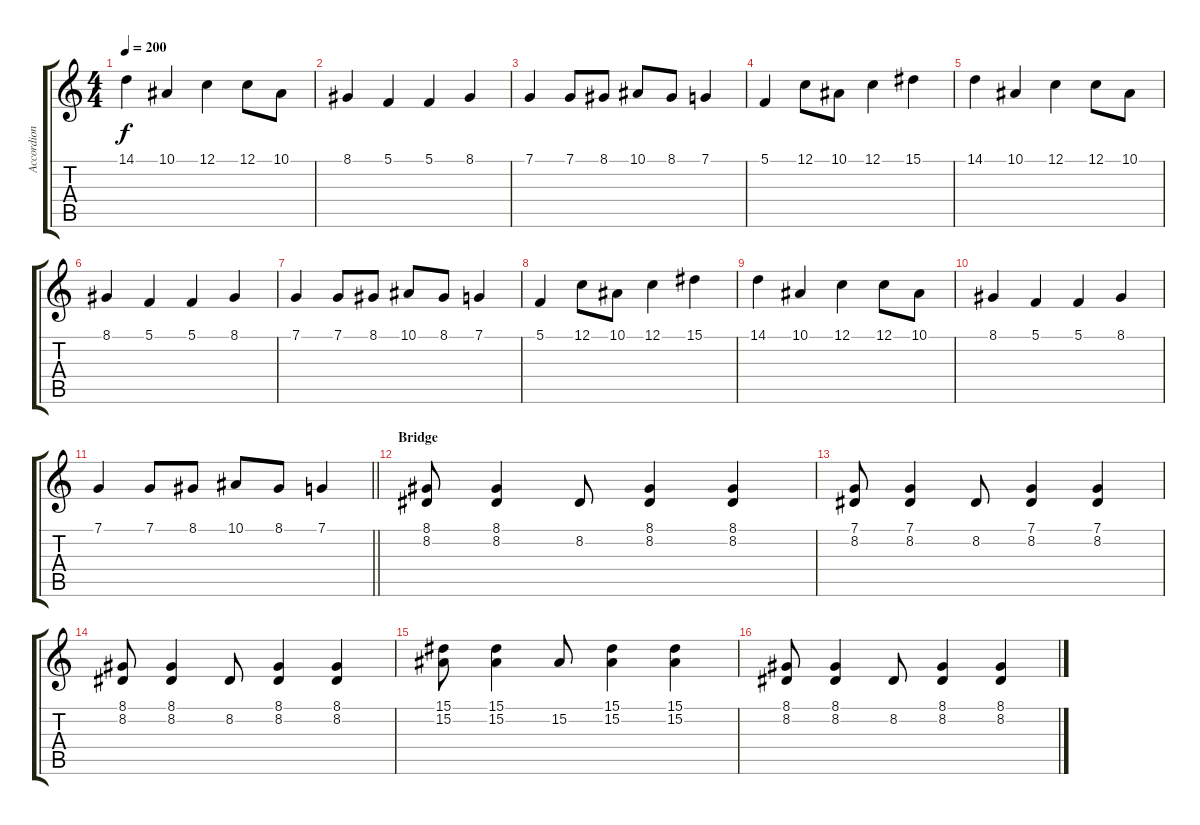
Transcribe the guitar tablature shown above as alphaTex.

\track ("Accordion" "Accordion") {instrument accordion}
\staff {score tabs}
\tuning (C4 G3 Eb3 Bb2 F2 C2) {hide}
\ts (4 4)
\tempo 200
\clef g2
\ks c
14.1.4{dy f} 10.1.4 12.1.4 12.1.8 10.1.8 |
8.1.4 5.1.4 5.1.4 8.1.4 |
7.1.4 7.1.8 8.1.8 10.1.8 8.1.8 7.1.4 |
5.1.4 12.1.8 10.1.8 12.1.4 15.1.4 |
14.1.4 10.1.4 12.1.4 12.1.8 10.1.8 |
8.1.4 5.1.4 5.1.4 8.1.4 |
7.1.4 7.1.8 8.1.8 10.1.8 8.1.8 7.1.4 |
5.1.4 12.1.8 10.1.8 12.1.4 15.1.4 |
14.1.4 10.1.4 12.1.4 12.1.8 10.1.8 |
8.1.4 5.1.4 5.1.4 8.1.4 |
\barLineRight lightlight
7.1.4 7.1.8 8.1.8 10.1.8 8.1.8 7.1.4 |
\section ("" "Bridge")
(8.1 8.2).8 (8.1 8.2).4 8.2.8 (8.1 8.2).4 (8.1 8.2).4 |
(7.1 8.2).8 (7.1 8.2).4 8.2.8 (7.1 8.2).4 (7.1 8.2).4 |
(8.1 8.2).8 (8.1 8.2).4 8.2.8 (8.1 8.2).4 (8.1 8.2).4 |
(15.1 15.2).8 (15.1 15.2).4 15.2.8 (15.1 15.2).4 (15.1 15.2).4 |
(8.1 8.2).8 (8.1 8.2).4 8.2.8 (8.1 8.2).4 (8.1 8.2).4
